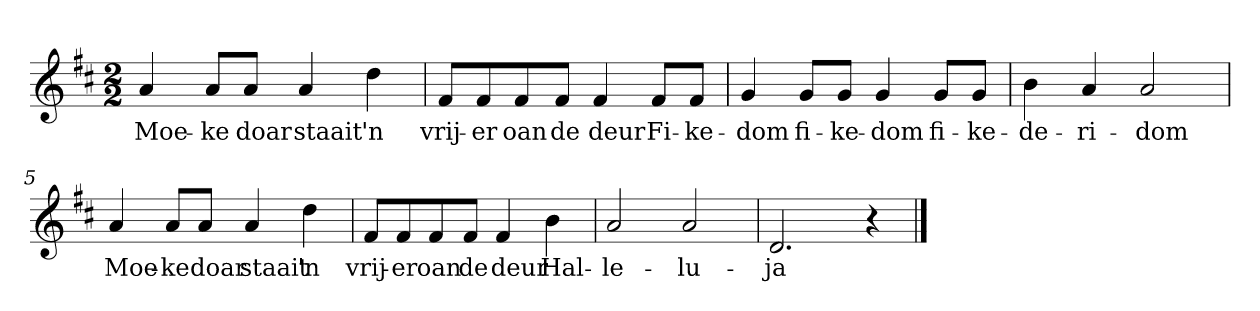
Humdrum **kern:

**kern	**text
*part1	*part1
*staff1	*staff1
*clefG2	*
*k[f#c#]	*
*D:	*
*M2/2	*
*MM120	*
=1	=1
4a	Moe-
8a/L	-ke
8a/J	doar
4a	staait
4dd	'n
=2	=2
8f#/L	vrij-
8f#/	-er
8f#/	oan
8f#/J	de
4f#	deur
8f#/L	Fi-
8f#/J	-ke-
=3	=3
4g	-dom
8g/L	fi-
8g/J	-ke-
4g	-dom
8g/L	fi-
8g/J	-ke-
=4	=4
4b	-de-
4a	-ri-
2a	-dom
=5	=5
4a	Moe-
8a/L	-ke
8a/J	doar
4a	staait
4dd	'n
=6	=6
8f#/L	vrij-
8f#/	-er
8f#/	oan
8f#/J	de
4f#	deur
4b	Hal-
=7	=7
2a	-le-
2a	-lu-
=8	=8
2.d	-ja
4r	.
==	==
*-	*-
